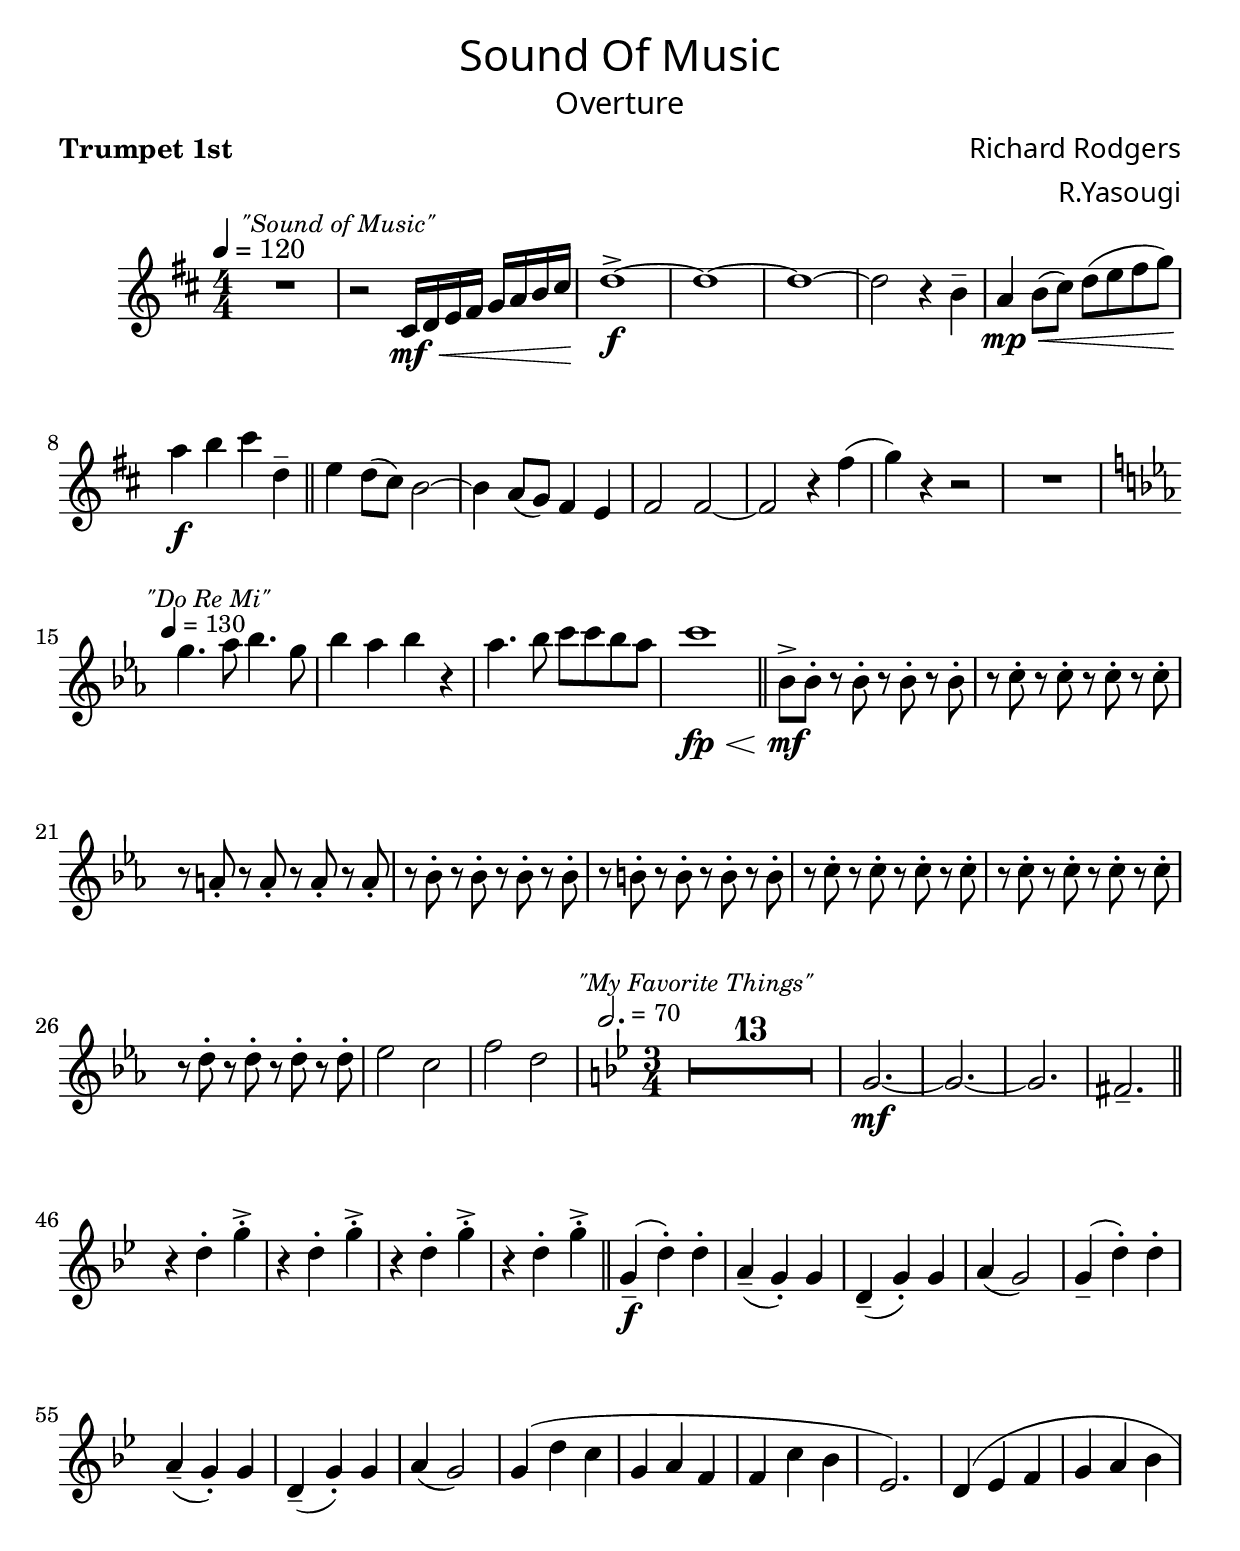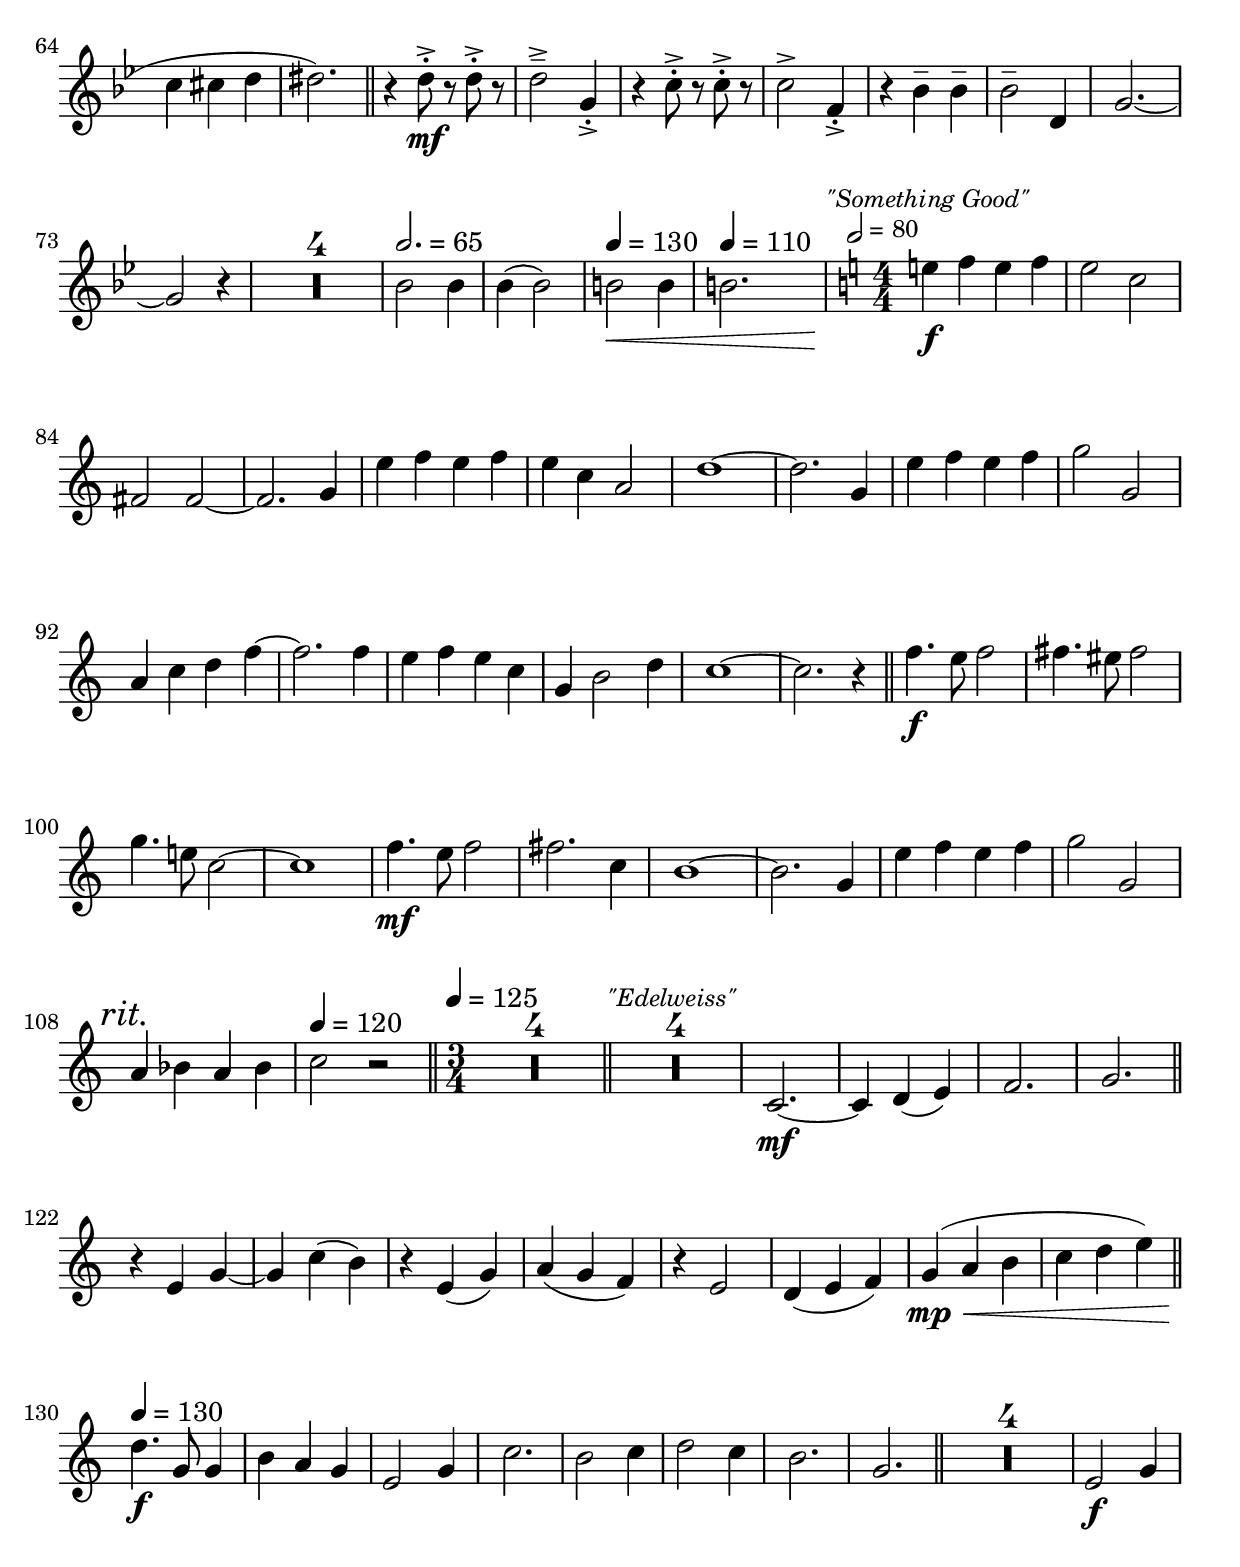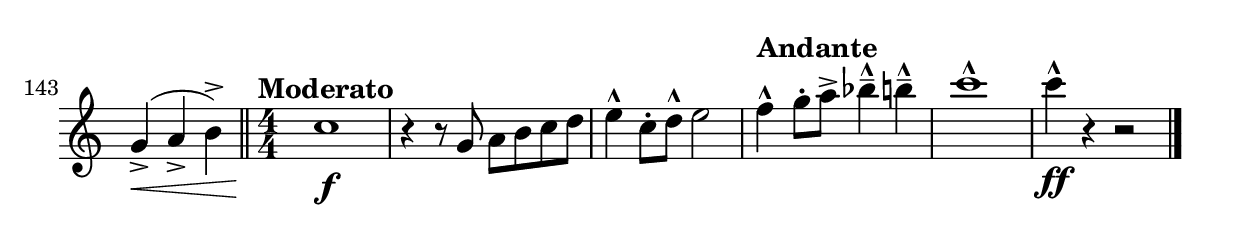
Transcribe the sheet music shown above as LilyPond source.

\version "2.24.0"
\header {
  title = \markup {
          \override #'(font-name . "HGSSoeiKakupoptai")
          "Sound Of Music"
  }
  subtitle = \markup {
          \override #'(font-name . "HGSSoeiKakupoptai")
          "Overture"
  }
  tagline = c
  poet = \markup{\bold "Trumpet 1st"}
  composer = \markup {
          \override #'(font-name . "HGSSoeiKakupoptai")
          "Richard Rodgers"
  }
  arranger = \markup {
          \override #'(font-name . "HGSSoeiKakupoptai")
          "R.Yasougi"
  }
}


#(set-global-staff-size 24)
#(set-default-paper-size "a4" )

%%以下、定義
ffz = #(make-dynamic-script "ffz")
fpp = #(make-dynamic-script "fpp")
%%ここまで、定義

\paper {
  #(set-paper-size "a4")
  top-margin = 2\cm
  bottom-margin = 1\cm
  left-margin = 1\cm
  right-margin = 1\cm

  markup-markup-spacing.basic-distance = #20
  markup-system-spacing.basic-distance = #20
  last-bottom-spacing.basic-distance = #12
  system-system-spacing.basic-distance = #16
  score-markup-spacing.basic-distance = #20

  print-page-number = ##f
  
  print-first-page-number = ##f
  first-page-number = 1

}


\layout {
  indent = 1.0\cm %%0にするといい
}


\score {
  <<    
    \new Staff
    \compressEmptyMeasures
    \version "2.24.0"
\transpose bes c{
\relative c''
    {
      
      \numericTimeSignature
      \time 4/4 %%拍子
      \set Staff.midiInstrument = "trumpet 1st"
      \clef treble%%音部記号　ト音…treble　ヘ音…bass　ハ音…alto
      \override Hairpin.minimum-length = #6

      \key c \major  %%調
      \tempo 4=120  %%BPM
      
      R1
      \mark \markup { \italic { \small {"\"Sound of Music\"" }} }
      r2 b16\mf\< c d e f g a b\!
      c1~\f->
      c~
      c~
      c2 r4 a4--
      g4\mp\< a8(b) c(d e f)\!
      g4\f a b c,--
      \bar "||"
      d c8(b) a2~
      a4 g8(f) e4 d4
      e2 e2~
      e2 r4 e'4(
      f4) r4 r2
      R1
      
      %%どれみ
      \key des \major  %%調
      %%\tempo 4=130  %%BPM
      \textMark \markup{
        \column{
          \line{
            \italic { \small {"\"Do Re Mi\"" }}
          }
          \line{
            \small{" " \note {4} #0.75 = 130}
          }
        }
      }
      f4. ges8 as4. f8
      as4 ges as r4
      ges4. as8 bes bes as ges
      bes1\fp\<
      \bar "||"
      as,8\mf-> as-. r8 as-. r8 as-. r8 as-.
      r8 bes-. r8 bes-. r8 bes-. r8 bes-.
      r8 g-.  r8 g-. r8 g-. r8 g-.
      r8 as-. r8 as-. r8 as-. r8 as-.
      r8 a-. r8 a-. r8 a-. r8 a-.
      r8 bes-. r8 bes-. r8 bes-. r8 bes-.
      r8 bes-. r8 bes-. r8 bes-. r8 bes-.
      r8 c-. r8 c-. r8 c-. r8 c-.
      des2 bes
      es c
      
      %%京都
      \key as \major  %%調
      %% \tempo 2.=70  %%BPM
      \time 3/4 %%拍子     
      \textMark \markup{
        \column{
          \line{
            \italic { \small {"\"My Favorite Things\"" }}
          }
          \line{
            \small{"  " \note {2.} #0.75 = 70}
          }
        }
      }
      R1*3/4*13 %%符点休符
      f,2.\mf~
      f~
      f
      e2.--
      \bar "||"
      r4 c'4-. f->-.
      r4 c4-. f->-.
      r4 c4-. f->-.
      r4 c4-. f->-.
      
      \bar "||"
      f,4\f--(c'-.)c-.
      g4--(f-.)f
      c4--(f-.)f
      g(f2)
      f4--(c'4-.) c-.
      g4--(f-.)f
      c4--(f-.)f
      g(f2)
      f4(c'4 bes4
      f g es
      es bes' as
      des,2.)
      c4(des es
      f g as
      bes b c
      cis2.)
      
      \bar "||"
      r4 c8\mf->-. r8 c8->-. r8
      c2->-- f,4->-.
      r4 bes8->-. r8 bes8->-. r8
      bes2-> ees,4->-.
      r4 as4-- as4--
      as2-- c,4
      f2.~
      f2 r4
      R1*3/4*4 %%符点休符
      
      \tempo 2.=65  %%BPM
      as2 as4
      as4(as2)
      \tempo 4=130  %%BPM
      a!2\< a4
      \tempo 4=110  %%BPM
      \newSpacingSection
      \override Score.SpacingSpanner.spacing-increment = #2.5
      a!2.
      \newSpacingSection
      \revert Score.SpacingSpanner.spacing-increment
      
       %%SG
      \key bes \major  %%調
      %%\tempo 2=80  %%BPM
      
      \time 4/4 %%拍子 
      
      \textMark \markup{
        \column{	%% 縦並びにする
          \line{	%% 1行目
            \italic { \small {"\"Something Good\"" }}
          }		%% 1行目閉じ
          \line{	%% 2行目
            \small{"  " \note {2} #0.75 = 80} %% "  ":位置揃えるための空白　\note {2}:2分音符マーク #0.75:音符の部位の長さ
          }		%% 2行目閉じ
        }		%% 縦並び閉じ
      }			%%markup閉じ
      d!4\f es d es
      d2 bes2
      e,2 e2~
      e2. f4
      d'4 es d es
      d bes g2
      c1~
      c2. f,4
      d'4 es d es
      f2 f,2
      g4 bes c es4~
      es2. es4
      d4 es d bes
      f a2 c4
      bes1~
      bes2. r4
      \bar "||"
      es4.\f d8 es2
      e4. dis8 e2
      f4. d!8 bes2~
      bes1
      es4.\mf d8 es2
      e2. bes4
      a1~ 
      a2. f4 
      d'4 es d es
      f2 f,2
      \mark \markup{\italic {rit.}} g4 as4 g as
      \tempo 4=120  %%BPM
      bes2 r2
      
      \bar "||"
      \tempo 4=125  %%BPM
      \time 3/4 %%拍子 
      R1*3/4*4 %%符点休符
      
      %%えでば
      \bar "||"
      \textMark \markup { \italic { \small {"\"Edelweiss\"" }} }
      R1*3/4*4
      bes,2.\mf~
      bes4 c4(d4)
      es2.
      f2.
      
      \bar "||"
      r4 d4 f4~
      f4 bes4(a4)
      r4 d,4(f4)
      g4(f4 es4)
      r4 d2
      c4(d4 es4)
      f4\mp\<(g4 a4
      bes4 c4 d4)
      
      \bar "||"
      \tempo 4=130  %%BPM
      c4.\f f,8 f4
      a4 g f
      d2 f4
      bes2.
      a2 bes4
      c2 bes4
      a2.
      f2.
      
      \bar "||"
      R1*3/4*4
      d2\f f4
      f4->\<(g4-> a4->)
      
      \bar "||"
      \tempo "Moderato"  %%BPM
      \time 4/4 %%拍子 
      bes1\f
      r4 r8 f8 g8 a bes c
      d4-^ bes8-. c8-^ d2
      \tempo "Andante"  %%BPM
      %%riｔつけたい
      es4-^ f8-. g8-> as4-^-- a-^--
      bes1-^
      bes4-^\ff r4 r2
      
      \bar "|."
    }
}

      

  >>
}